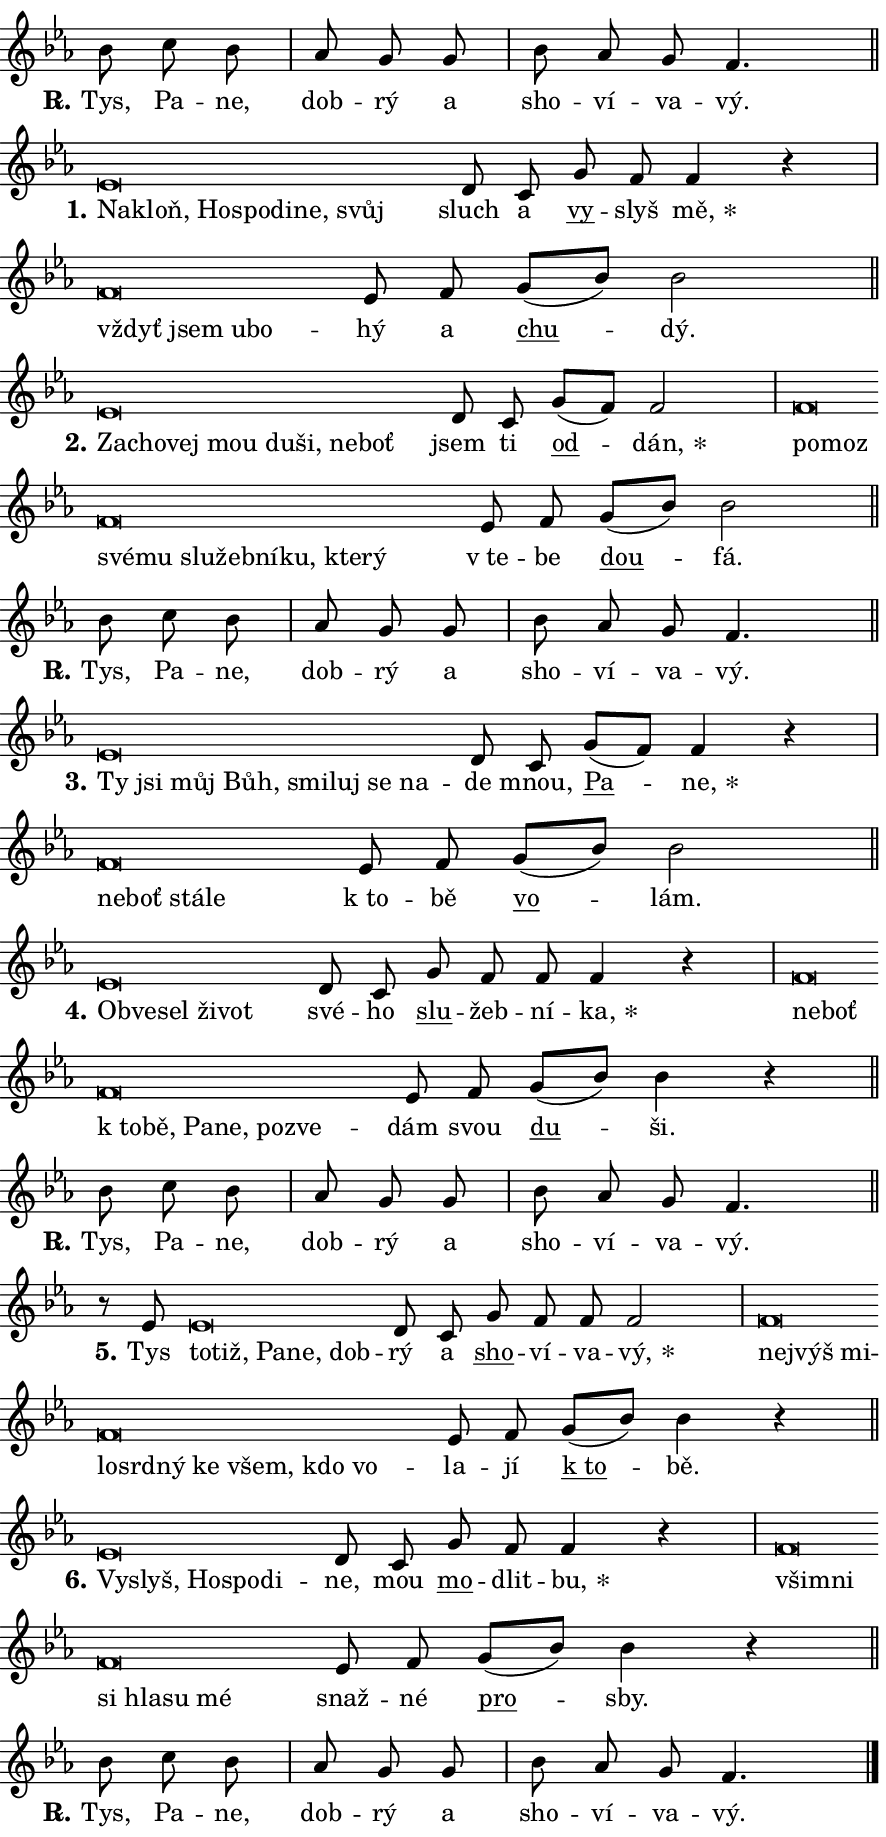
\version "2.24.0"
\header { tagline = "" }
\paper {
  indent = 0\cm
  top-margin = 0\cm
  right-margin = 0.13\cm % to fit lyric hyphens
  bottom-margin = 0\cm
  left-margin = 0\cm
  paper-width = 15\cm
  page-breaking = #ly:one-page-breaking
  system-system-spacing.basic-distance = #11
  score-system-spacing.basic-distance = #11
  ragged-last = ##f
}


%% Author: Thomas Morley
%% https://lists.gnu.org/archive/html/lilypond-user/2020-05/msg00002.html
#(define (line-position grob)
"Returns position of @var[grob} in current system:
   @code{'start}, if at first time-step
   @code{'end}, if at last time-step
   @code{'middle} otherwise
"
  (let* ((col (ly:item-get-column grob))
         (ln (ly:grob-object col 'left-neighbor))
         (rn (ly:grob-object col 'right-neighbor))
         (col-to-check-left (if (ly:grob? ln) ln col))
         (col-to-check-right (if (ly:grob? rn) rn col))
         (break-dir-left
           (and
             (ly:grob-property col-to-check-left 'non-musical #f)
             (ly:item-break-dir col-to-check-left)))
         (break-dir-right
           (and
             (ly:grob-property col-to-check-right 'non-musical #f)
             (ly:item-break-dir col-to-check-right))))
        (cond ((eqv? 1 break-dir-left) 'start)
              ((eqv? -1 break-dir-right) 'end)
              (else 'middle))))

#(define (tranparent-at-line-position vctor)
  (lambda (grob)
  "Relying on @code{line-position} select the relevant enry from @var{vctor}.
Used to determine transparency,"
    (case (line-position grob)
      ((end) (not (vector-ref vctor 0)))
      ((middle) (not (vector-ref vctor 1)))
      ((start) (not (vector-ref vctor 2))))))

noteHeadBreakVisibility =
#(define-music-function (break-visibility)(vector?)
"Makes @code{NoteHead}s transparent relying on @var{break-visibility}"
#{
  \override NoteHead.transparent =
    #(tranparent-at-line-position break-visibility)
#})

#(define delete-ledgers-for-transparent-note-heads
  (lambda (grob)
    "Reads whether a @code{NoteHead} is transparent.
If so this @code{NoteHead} is removed from @code{'note-heads} from
@var{grob}, which is supposed to be @code{LedgerLineSpanner}.
As a result ledgers are not printed for this @code{NoteHead}"
    (let* ((nhds-array (ly:grob-object grob 'note-heads))
           (nhds-list
             (if (ly:grob-array? nhds-array)
                 (ly:grob-array->list nhds-array)
                 '()))
           ;; Relies on the transparent-property being done before
           ;; Staff.LedgerLineSpanner.after-line-breaking is executed.
           ;; This is fragile ...
           (to-keep
             (remove
               (lambda (nhd)
                 (ly:grob-property nhd 'transparent #f))
               nhds-list)))
      ;; TODO find a better method to iterate over grob-arrays, similiar
      ;; to filter/remove etc for lists
      ;; For now rebuilt from scratch
      (set! (ly:grob-object grob 'note-heads)  '())
      (for-each
        (lambda (nhd)
          (ly:pointer-group-interface::add-grob grob 'note-heads nhd))
        to-keep))))

squashNotes = {
  \override NoteHead.X-extent = #'(-0.2 . 0.2)
  \override NoteHead.Y-extent = #'(-0.75 . 0)
  \override NoteHead.stencil =
    #(lambda (grob)
       (let ((pos (ly:grob-property grob 'staff-position)))
         (begin
           (if (< pos -7) (display "ERROR: Lower brevis then expected\n") (display ""))
           (if (<= pos -6) ly:text-interface::print ly:note-head::print))))
}
unSquashNotes = {
  \revert NoteHead.X-extent
  \revert NoteHead.Y-extent
  \revert NoteHead.stencil
}

hideNotes = \noteHeadBreakVisibility #begin-of-line-visible
unHideNotes = \noteHeadBreakVisibility #all-visible

% work-around for resetting accidentals
% https://lilypond.org/doc/v2.23/Documentation/notation/displaying-rhythms#unmetered-music
cadenzaMeasure = {
  \cadenzaOff
  \partial 1024 s1024
  \cadenzaOn
}

#(define-markup-command (accent layout props text) (markup?)
  "Underline accented syllable"
  (interpret-markup layout props
    #{\markup \override #'(offset . 4.3) \underline { #text }#}))

responsum = \markup \concat {
  "R" \hspace #-1.05 \path #0.1 #'((moveto 0 0.07) (lineto 0.9 0.8)) \hspace #0.05 "."
}

spaceSize = #0.6828661417322834 % exact space size for TeX Gyre Schola

\layout {
  \context {
    \Staff
    \remove "Time_signature_engraver"
    \override LedgerLineSpanner.after-line-breaking = #delete-ledgers-for-transparent-note-heads
  }
  \context {
    \Lyrics {
      \override LyricSpace.minimum-distance = \spaceSize
      \override LyricText.font-name = #"TeX Gyre Schola"
      \override LyricText.font-size = 1
      \override StanzaNumber.font-name = #"TeX Gyre Schola Bold"
      \override StanzaNumber.font-size = 1
    }
  }
  \context {
    \Score 
    \override NoteHead.text =
      #(lambda (grob) 
        (let ((pos (ly:grob-property grob 'staff-position)))
          #{\markup {
            \combine
              \halign #-0.55 \raise #(if (= pos -6) 0 0.5) \override #'(thickness . 2) \draw-line #'(3.2 . 0)
              \musicglyph "noteheads.sM1"
          }#}))
  }
}

% magnetic-lyrics.ily
%
%   written by
%     Jean Abou Samra <jean@abou-samra.fr>
%     Werner Lemberg <wl@gnu.org>
%
%   adapted by
%     Jiri Hon <jiri.hon@gmail.com>
%
% Version 2022-Apr-15

% https://www.mail-archive.com/lilypond-user@gnu.org/msg149350.html

#(define (Left_hyphen_pointer_engraver context)
   "Collect syllable-hyphen-syllable occurrences in lyrics and store
them in properties.  This engraver only looks to the left.  For
example, if the lyrics input is @code{foo -- bar}, it does the
following.

@itemize @bullet
@item
Set the @code{text} property of the @code{LyricHyphen} grob between
@q{foo} and @q{bar} to @code{foo}.

@item
Set the @code{left-hyphen} property of the @code{LyricText} grob with
text @q{foo} to the @code{LyricHyphen} grob between @q{foo} and
@q{bar}.
@end itemize

Use this auxiliary engraver in combination with the
@code{lyric-@/text::@/apply-@/magnetic-@/offset!} hook."
   (let ((hyphen #f)
         (text #f))
     (make-engraver
      (acknowledgers
       ((lyric-syllable-interface engraver grob source-engraver)
        (set! text grob)))
      (end-acknowledgers
       ((lyric-hyphen-interface engraver grob source-engraver)
        ;(when (not (grob::has-interface grob 'lyric-space-interface))
          (set! hyphen grob)));)
      ((stop-translation-timestep engraver)
       (when (and text hyphen)
         (ly:grob-set-object! text 'left-hyphen hyphen))
       (set! text #f)
       (set! hyphen #f)))))

#(define (lyric-text::apply-magnetic-offset! grob)
   "If the space between two syllables is less than the value in
property @code{LyricText@/.details@/.squash-threshold}, move the right
syllable to the left so that it gets concatenated with the left
syllable.

Use this function as a hook for
@code{LyricText@/.after-@/line-@/breaking} if the
@code{Left_@/hyphen_@/pointer_@/engraver} is active."
   (let ((hyphen (ly:grob-object grob 'left-hyphen #f)))
     (when hyphen
       (let ((left-text (ly:spanner-bound hyphen LEFT)))
         (when (grob::has-interface left-text 'lyric-syllable-interface)
           (let* ((common (ly:grob-common-refpoint grob left-text X))
                  (this-x-ext (ly:grob-extent grob common X))
                  (left-x-ext
                   (begin
                     ;; Trigger magnetism for left-text.
                     (ly:grob-property left-text 'after-line-breaking)
                     (ly:grob-extent left-text common X)))
                  ;; `delta` is the gap width between two syllables.
                  (delta (- (interval-start this-x-ext)
                            (interval-end left-x-ext)))
                  (details (ly:grob-property grob 'details))
                  (threshold (assoc-get 'squash-threshold details 0.2)))
             (when (< delta threshold)
               (let* (;; We have to manipulate the input text so that
                      ;; ligatures crossing syllable boundaries are not
                      ;; disabled.  For languages based on the Latin
                      ;; script this is essentially a beautification.
                      ;; However, for non-Western scripts it can be a
                      ;; necessity.
                      (lt (ly:grob-property left-text 'text))
                      (rt (ly:grob-property grob 'text))
                      (is-space (grob::has-interface hyphen 'lyric-space-interface))
                      (space (if is-space " " ""))
                      (extra-delta (if is-space spaceSize 0))
                      ;; Append new syllable.
                      (ltrt-space (if (and (string? lt) (string? rt))
                                (string-append lt space rt)
                                (make-concat-markup (list lt space rt))))
                      ;; Right-align `ltrt` to the right side.
                      (ltrt-space-markup (grob-interpret-markup
                               grob
                               (make-translate-markup
                                (cons (interval-length this-x-ext) 0)
                                (make-right-align-markup ltrt-space)))))
                 (begin
                   ;; Don't print `left-text`.
                   (ly:grob-set-property! left-text 'stencil #f)
                   ;; Set text and stencil (which holds all collected
                   ;; syllables so far) and shift it to the left.
                   (ly:grob-set-property! grob 'text ltrt-space)
                   (ly:grob-set-property! grob 'stencil ltrt-space-markup)
                   (ly:grob-translate-axis! grob (- (- delta extra-delta)) X))))))))))


#(define (lyric-hyphen::displace-bounds-first grob)
   ;; Make very sure this callback isn't triggered too early.
   (let ((left (ly:spanner-bound grob LEFT))
         (right (ly:spanner-bound grob RIGHT)))
     (ly:grob-property left 'after-line-breaking)
     (ly:grob-property right 'after-line-breaking)
     (ly:lyric-hyphen::print grob)))

squashThreshold = #0.4

\layout {
  \context {
    \Lyrics
    \consists #Left_hyphen_pointer_engraver
    \override LyricText.after-line-breaking =
      #lyric-text::apply-magnetic-offset!
    \override LyricHyphen.stencil = #lyric-hyphen::displace-bounds-first
    \override LyricText.details.squash-threshold = \squashThreshold
    \override LyricHyphen.minimum-distance = 0
    \override LyricHyphen.minimum-length = \squashThreshold
  }
}

squashText = \override LyricText.details.squash-threshold = 9999
unSquashText = \override LyricText.details.squash-threshold = \squashThreshold

leftText = \override LyricText.self-alignment-X = #LEFT
unLeftText = \revert LyricText.self-alignment-X

starOffset = #(lambda (grob) 
                (let ((x_offset (ly:self-alignment-interface::aligned-on-x-parent grob)))
                  (if (= x_offset 0) 0 (+ x_offset 1.2))))

star = #(define-music-function (syllable)(string?)
"Append star separator at the end of a syllable"
#{
  \once \override LyricText.X-offset = #starOffset
  \lyricmode { \markup {
    #syllable
    \override #'((font-name . "TeX Gyre Schola Bold")) \hspace #0.2 \lower #0.65 \larger "*"
  } }
#})

starAccent = #(define-music-function (syllable)(string?)
"Append star separator at the end of a syllable and make accent"
#{
  \once \override LyricText.X-offset = #starOffset
  \lyricmode { \markup {
    \accent #syllable
    \override #'((font-name . "TeX Gyre Schola Bold")) \hspace #0.2 \lower #0.65 \larger "*"
  } }
#})

breath = #(define-music-function (syllable)(string?)
"Append breathing indicator at the end of a syllable"
#{
  \lyricmode { \markup { #syllable "+" } }
#})

optionalBreath = #(define-music-function (syllable)(string?)
"Append optional breathing indicator at the end of a syllable"
#{
  \lyricmode { \markup { #syllable "(+)" } }
#})


\score {
    <<
        \new Voice = "melody" { \cadenzaOn \key es \major \relative { bes'8 c bes \cadenzaMeasure \bar "|" as g g \cadenzaMeasure \bar "|" bes as g f4. \cadenzaMeasure \bar "||" \break } }
        \new Lyrics \lyricsto "melody" { \lyricmode { \set stanza = \responsum
Tys, Pa -- ne, dob -- rý a sho -- ví -- va -- vý. } }
    >>
    \layout {}
}

\score {
    <<
        \new Voice = "melody" { \cadenzaOn \key es \major \relative { \squashNotes es'\breve*1/16 \hideNotes \breve*1/16 \bar "" \breve*1/16 \bar "" \breve*1/16 \bar "" \breve*1/16 \bar "" \breve*1/16 \breve*1/16 \bar "" \unHideNotes \unSquashNotes d8 c \bar "" g' f f4 r \cadenzaMeasure \bar "|" \squashNotes f\breve*1/16 \hideNotes \breve*1/16 \bar "" \breve*1/16 \breve*1/16 \bar "" \unHideNotes \unSquashNotes es8 f \bar "" g[( bes)] bes2 \cadenzaMeasure \bar "||" \break } }
        \new Lyrics \lyricsto "melody" { \lyricmode { \set stanza = "1."
\leftText Na -- \squashText kloň, Ho -- spo -- di -- ne, svůj \unLeftText \unSquashText sluch a \markup \accent vy -- slyš \star mě, \leftText vždyť \squashText jsem u -- bo -- \unLeftText \unSquashText hý a \markup \accent chu -- dý. } }
    >>
    \layout {}
}

\score {
    <<
        \new Voice = "melody" { \cadenzaOn \key es \major \relative { \squashNotes es'\breve*1/16 \hideNotes \breve*1/16 \bar "" \breve*1/16 \bar "" \breve*1/16 \bar "" \breve*1/16 \bar "" \breve*1/16 \bar "" \breve*1/16 \breve*1/16 \bar "" \unHideNotes \unSquashNotes d8 c \bar "" g'[( f)] f2 \cadenzaMeasure \bar "|" \squashNotes f\breve*1/16 \hideNotes \breve*1/16 \bar "" \breve*1/16 \bar "" \breve*1/16 \bar "" \breve*1/16 \bar "" \breve*1/16 \bar "" \breve*1/16 \bar "" \breve*1/16 \bar "" \breve*1/16 \breve*1/16 \bar "" \unHideNotes \unSquashNotes es8 f \bar "" g[( bes)] bes2 \cadenzaMeasure \bar "||" \break } }
        \new Lyrics \lyricsto "melody" { \lyricmode { \set stanza = "2."
\leftText Za -- \squashText cho -- vej mou du -- ši, ne -- boť \unLeftText \unSquashText jsem ti \markup \accent od -- \star dán, \leftText po -- \squashText moz své -- mu slu -- žeb -- ní -- ku, kte -- rý \unLeftText \unSquashText "v te" -- be \markup \accent dou -- fá. } }
    >>
    \layout {}
}

\score {
    <<
        \new Voice = "melody" { \cadenzaOn \key es \major \relative { bes'8 c bes \cadenzaMeasure \bar "|" as g g \cadenzaMeasure \bar "|" bes as g f4. \cadenzaMeasure \bar "||" \break } }
        \new Lyrics \lyricsto "melody" { \lyricmode { \set stanza = \responsum
Tys, Pa -- ne, dob -- rý a sho -- ví -- va -- vý. } }
    >>
    \layout {}
}

\score {
    <<
        \new Voice = "melody" { \cadenzaOn \key es \major \relative { \squashNotes es'\breve*1/16 \hideNotes \breve*1/16 \bar "" \breve*1/16 \bar "" \breve*1/16 \bar "" \breve*1/16 \bar "" \breve*1/16 \bar "" \breve*1/16 \breve*1/16 \bar "" \unHideNotes \unSquashNotes d8 c \bar "" g'[( f)] f4 r \cadenzaMeasure \bar "|" \squashNotes f\breve*1/16 \hideNotes \breve*1/16 \bar "" \breve*1/16 \breve*1/16 \bar "" \unHideNotes \unSquashNotes es8 f \bar "" g[( bes)] bes2 \cadenzaMeasure \bar "||" \break } }
        \new Lyrics \lyricsto "melody" { \lyricmode { \set stanza = "3."
\leftText Ty \squashText jsi můj Bůh, smi -- luj se na -- \unLeftText \unSquashText de mnou, \markup \accent Pa -- \star ne, \leftText ne -- \squashText boť stá -- le \unLeftText \unSquashText "k to" -- bě \markup \accent vo -- lám. } }
    >>
    \layout {}
}

\score {
    <<
        \new Voice = "melody" { \cadenzaOn \key es \major \relative { \squashNotes es'\breve*1/16 \hideNotes \breve*1/16 \bar "" \breve*1/16 \bar "" \breve*1/16 \breve*1/16 \bar "" \unHideNotes \unSquashNotes d8 c \bar "" g' f f f4 r \cadenzaMeasure \bar "|" \squashNotes f\breve*1/16 \hideNotes \breve*1/16 \bar "" \breve*1/16 \bar "" \breve*1/16 \bar "" \breve*1/16 \bar "" \breve*1/16 \bar "" \breve*1/16 \breve*1/16 \bar "" \unHideNotes \unSquashNotes es8 f \bar "" g[( bes)] bes4 r \cadenzaMeasure \bar "||" \break } }
        \new Lyrics \lyricsto "melody" { \lyricmode { \set stanza = "4."
\leftText Ob -- \squashText ve -- sel ži -- vot \unLeftText \unSquashText své -- ho \markup \accent slu -- žeb -- ní -- \star ka, \leftText ne -- \squashText boť "k to" -- bě, Pa -- ne, po -- zve -- \unLeftText \unSquashText dám svou \markup \accent du -- ši. } }
    >>
    \layout {}
}

\score {
    <<
        \new Voice = "melody" { \cadenzaOn \key es \major \relative { bes'8 c bes \cadenzaMeasure \bar "|" as g g \cadenzaMeasure \bar "|" bes as g f4. \cadenzaMeasure \bar "||" \break } }
        \new Lyrics \lyricsto "melody" { \lyricmode { \set stanza = \responsum
Tys, Pa -- ne, dob -- rý a sho -- ví -- va -- vý. } }
    >>
    \layout {}
}

\score {
    <<
        \new Voice = "melody" { \cadenzaOn \key es \major \relative { r8 es' \squashNotes es\breve*1/16 \hideNotes \breve*1/16 \bar "" \breve*1/16 \bar "" \breve*1/16 \breve*1/16 \bar "" \unHideNotes \unSquashNotes d8 c \bar "" g' f f f2 \cadenzaMeasure \bar "|" \squashNotes f\breve*1/16 \hideNotes \breve*1/16 \bar "" \breve*1/16 \bar "" \breve*1/16 \bar "" \breve*1/16 \bar "" \breve*1/16 \bar "" \breve*1/16 \bar "" \breve*1/16 \bar "" \breve*1/16 \breve*1/16 \bar "" \unHideNotes \unSquashNotes es8 f \bar "" g[( bes)] bes4 r \cadenzaMeasure \bar "||" \break } }
        \new Lyrics \lyricsto "melody" { \lyricmode { \set stanza = "5."
Tys \leftText to -- \squashText tiž, Pa -- ne, dob -- \unLeftText \unSquashText rý a \markup \accent sho -- ví -- va -- \star vý, \leftText nej -- \squashText výš mi -- lo -- srd -- ný ke všem, kdo vo -- \unLeftText \unSquashText la -- jí \markup \accent "k to" -- bě. } }
    >>
    \layout {}
}

\score {
    <<
        \new Voice = "melody" { \cadenzaOn \key es \major \relative { \squashNotes es'\breve*1/16 \hideNotes \breve*1/16 \bar "" \breve*1/16 \bar "" \breve*1/16 \breve*1/16 \bar "" \unHideNotes \unSquashNotes d8 c \bar "" g' f f4 r \cadenzaMeasure \bar "|" \squashNotes f\breve*1/16 \hideNotes \breve*1/16 \bar "" \breve*1/16 \bar "" \breve*1/16 \bar "" \breve*1/16 \breve*1/16 \bar "" \unHideNotes \unSquashNotes es8 f \bar "" g[( bes)] bes4 r \cadenzaMeasure \bar "||" \break } }
        \new Lyrics \lyricsto "melody" { \lyricmode { \set stanza = "6."
\leftText Vy -- \squashText slyš, Ho -- spo -- di -- \unLeftText \unSquashText ne, mou \markup \accent mo -- dlit -- \star bu, \leftText všim -- \squashText ni si hla -- su mé \unLeftText \unSquashText snaž -- né \markup \accent pro -- sby. } }
    >>
    \layout {}
}

\score {
    <<
        \new Voice = "melody" { \cadenzaOn \key es \major \relative { bes'8 c bes \cadenzaMeasure \bar "|" as g g \cadenzaMeasure \bar "|" bes as g f4. \cadenzaMeasure \bar "||" \break } \bar "|." }
        \new Lyrics \lyricsto "melody" { \lyricmode { \set stanza = \responsum
Tys, Pa -- ne, dob -- rý a sho -- ví -- va -- vý. } }
    >>
    \layout {}
}
